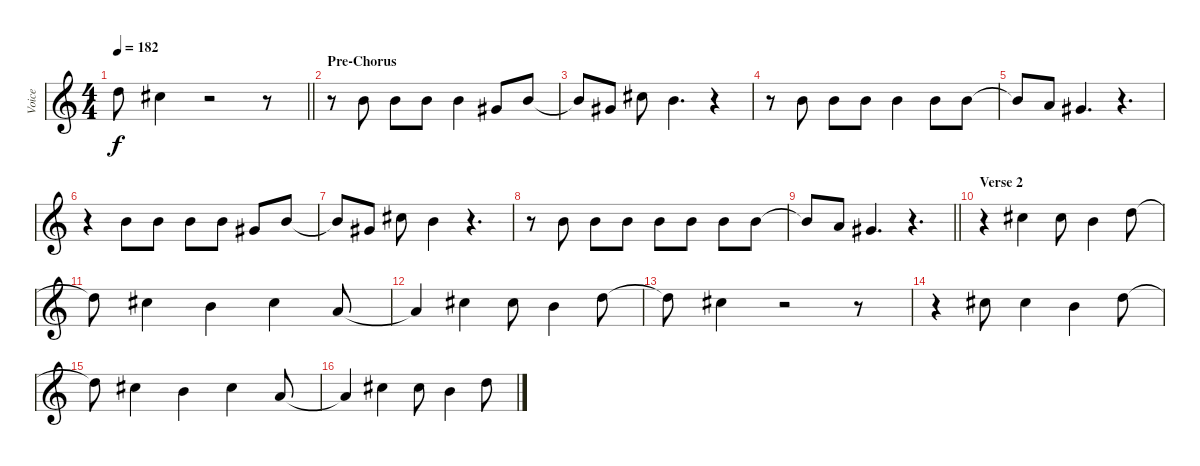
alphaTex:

\track ("Voice" "Voice") {instrument overdrivenguitar}
\staff {score}
\tuning (E4 B3 G3 D3 A2 E2) {hide}
\ts (4 4)
\tempo 182
\clef g2
\barLineRight lightlight
\ks c
3.2{t}.8{dy f} 2.2.4 r.2 r.8 |
\section ("" "Pre-Chorus")
r.8 4.3.8 4.3.8 4.3.8 4.3.4 1.3.8 4.3.8 |
4.3{t}.8 1.3.8 6.3.8 4.3.4{d} r.4 |
r.8 4.3.8 4.3.8 4.3.8 4.3.4 4.3.8 4.3.8 |
4.3{t}.8 2.3.8 1.3.4{d} r.4{d} |
r.4 4.3.8 4.3.8 4.3.8 4.3.8 1.3.8 4.3.8 |
4.3{t}.8 1.3.8 6.3.8 4.3.4 r.4{d} |
r.8 4.3.8 4.3.8 4.3.8 4.3.8 4.3.8 4.3.8 4.3.8 |
\barLineRight lightlight
4.3{t}.8 2.3.8 1.3.4{d} r.4{d} |
\section ("" "Verse 2")
r.4 6.3.4 2.2.8 0.2.4 3.2.8 |
3.2{t}.8 2.2.4 0.2.4 2.2.4 2.3.8 |
2.3{t}.4 6.3.4 6.3.8 4.3.4 3.2.8 |
3.2{t}.8 2.2.4 r.2 r.8 |
r.4 6.3.8 2.2.4 0.2.4 3.2.8 |
3.2{t}.8 2.2.4 0.2.4 2.2.4 2.3.8 |
2.3{t}.4 6.3.4 6.3.8 4.3.4 3.2.8
